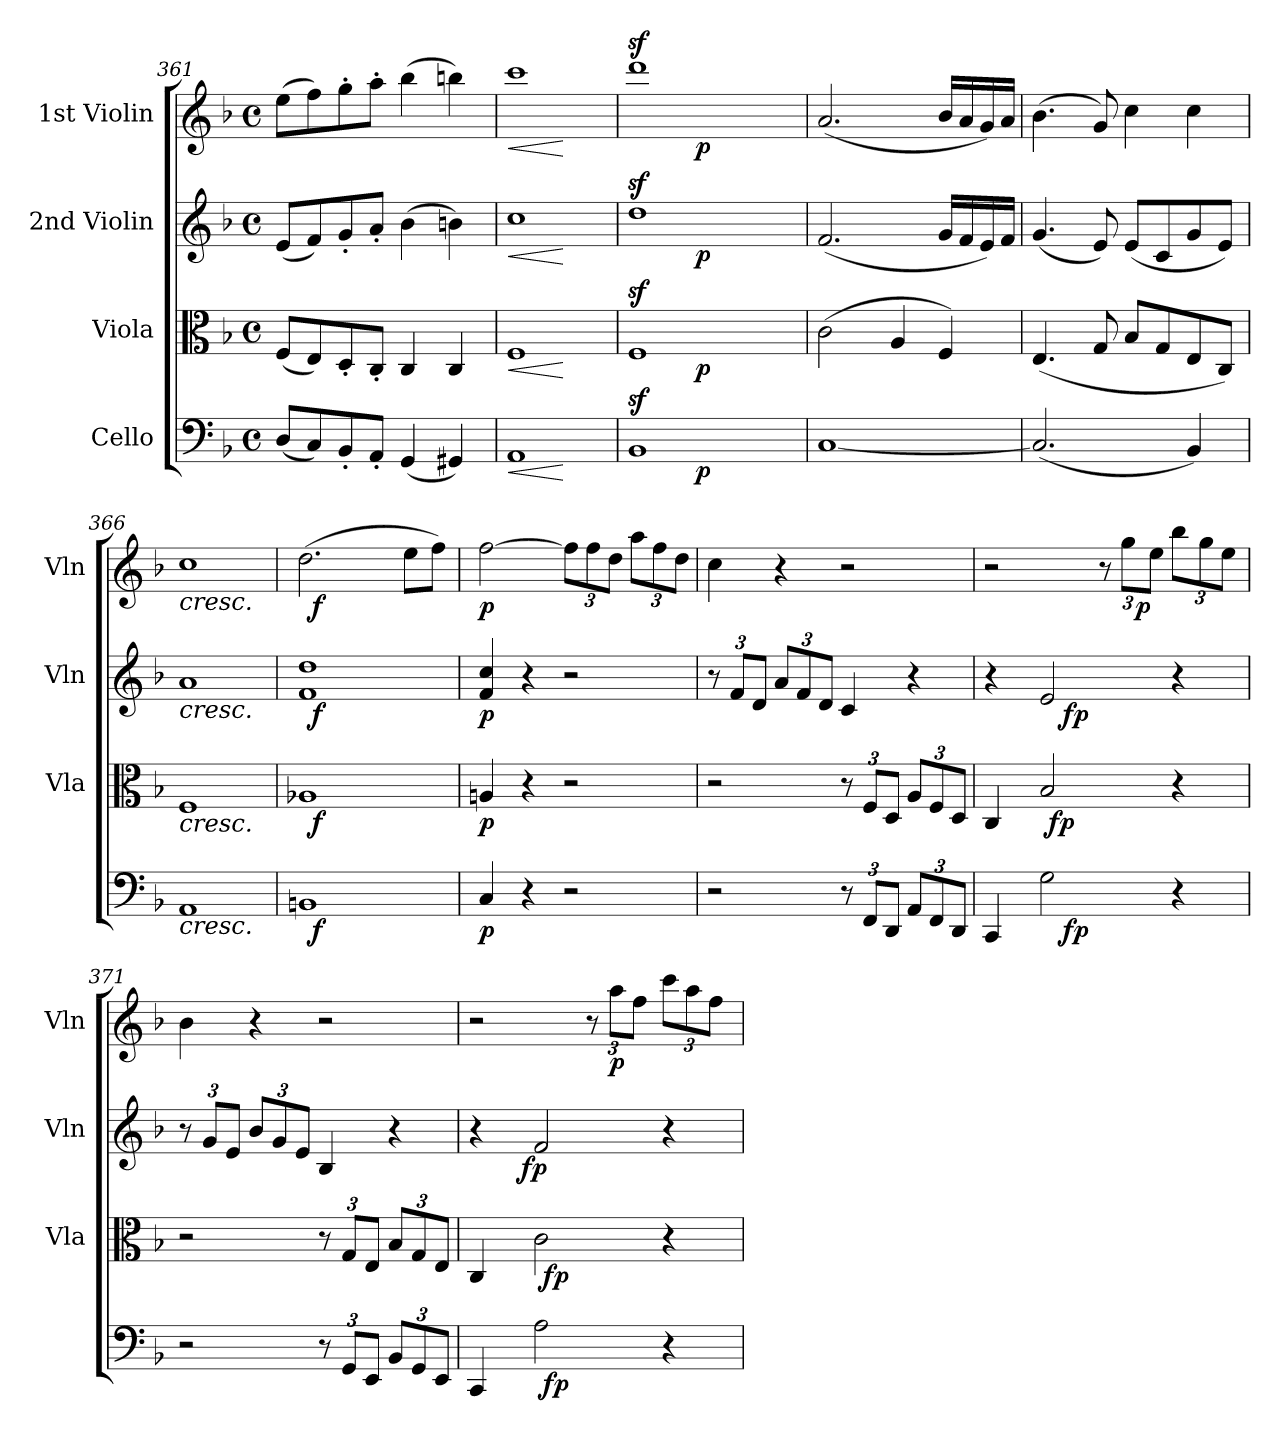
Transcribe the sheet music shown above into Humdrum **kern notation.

**kern	**dynam	**kern	**dynam	**kern	**dynam	**kern	**dynam
*part4	*part4	*part3	*part3	*part2	*part2	*part1	*part1
*staff4	*staff4	*staff3	*staff3	*staff2	*staff2	*staff1	*staff1
*I"Cello	*	*I"Viola	*	*I"2nd Violin	*	*I"1st Violin	*
*	*	*I'Vla	*	*I'Vln	*	*I'Vln	*
*clefF4	*	*clefC3	*	*clefG2	*	*clefG2	*
*k[b-]	*	*k[b-]	*	*k[b-]	*	*k[b-]	*
*F:	*	*F:	*	*F:	*	*F:	*
*M4/4	*	*M4/4	*	*M4/4	*	*M4/4	*
*met(c)	*	*met(c)	*	*met(c)	*	*met(c)	*
=361	=361	=361	=361	=361	=361	=361	=361
(8D/L	.	(8F/L	.	(8e/L	.	(8ee\L	.
8C/)	.	8E/)	.	8f/)	.	8ff\)	.
8BB-'</	.	8D'</	.	8g'</	.	8gg'>\	.
8AA'</J	.	8C'</J	.	8a'</J	.	8aa'>\J	.
(4GG/	.	4C/	.	(4b-\	.	(4bb-\	.
4GG#X/)	.	4C/	.	4bn\)	.	4bbn\)	.
!!LO:LB:g=z
=362	=362	=362	=362	=362	=362	=362	=362
!	!LO:HP:b	!	!LO:HP:b	!	!LO:HP:b	!	!LO:HP:b
1AA	<	1F	<	1cc	<	1ccc	<
.	[	.	[	.	[	.	[
=363	=363	=363	=363	=363	=363	=363	=363
*^	*	*^	*	*^	*	*^	*
1BB-z<	3ryy	.	1Fz<	3ryy	.	1ddz<	3ryy	.	1dddz<	3ryy	.
.	48ryy	.	.	48ryy	.	.	48ryy	.	.	48ryy	.
!	!	!LO:DY:b	!	!	!LO:DY:b	!	!	!LO:DY:b	!	!	!LO:DY:b
.	3ryy	p	.	3ryy	p	.	3ryy	p	.	3ryy	p
.	6...ryy	.	.	6...ryy	.	.	6...ryy	.	.	6...ryy	.
*v	*v	*	*	*	*	*v	*v	*	*v	*v	*
*	*	*v	*v	*	*	*	*	*
=364	=364	=364	=364	=364	=364	=364	=364
[1C	.	(2c\	.	(2.f/	.	(2.a/	.
.	.	4A/	.	.	.	.	.
.	.	4F/)	.	16g/LL	.	16b-/LL	.
.	.	.	.	16f/	.	16a/	.
.	.	.	.	16e/)	.	16g/)	.
.	.	.	.	16f/JJ	.	16a/JJ	.
=365	=365	=365	=365	=365	=365	=365	=365
(2.C/]	.	(4.E/	.	(4.g/	.	(4.b-\	.
.	.	8G/	.	8e/)	.	8g/)	.
.	.	8B-/L	.	(8e/L	.	4cc\	.
.	.	8G/	.	8c/	.	.	.
4BB-/)	.	8E/	.	8g/	.	4cc\	.
.	.	8C/J)	.	8e/J)	.	.	.
=366	=366	=366	=366	=366	=366	=366	=366
!	!	!	!	!	!	!LO:TX:b:i:t=cresc.	!
!	!	!	!	!LO:TX:b:i:t=cresc.	!	!	!
!	!	!LO:TX:b:i:t=cresc.	!	!	!	!	!
!LO:TX:b:i:t=cresc.	!	!	!	!	!	!	!
1AA	.	1F	.	1a	.	1cc	.
=367	=367	=367	=367	=367	=367	=367	=367
*^	*	*^	*	*^	*	*^	*
1BBn	24ryy	.	1A-X	24ryy	.	1f 1dd	24ryy	.	(2.dd\	24ryy	.
!	!	!LO:DY:b	!	!	!LO:DY:b	!	!	!LO:DY:b	!	!	!LO:DY:b
.	3%2ryy	f	.	3%2ryy	f	.	3%2ryy	f	.	3%2ryy	f
.	6..ryy	.	.	6..ryy	.	.	6..ryy	.	.	6..ryy	.
.	.	.	.	.	.	.	.	.	8ee\L	.	.
.	.	.	.	.	.	.	.	.	8ff\J)	.	.
=368	=368	=368	=368	=368	=368	=368	=368	=368	=368	=368	=368
!	!	!LO:DY:b	!	!	!LO:DY:b	!	!	!LO:DY:b	!	!	!LO:DY:b
*v	*v	*	*	*	*	*v	*v	*	*v	*v	*
*	*	*v	*v	*	*	*	*	*
4C/	p	4An/	p	4f/ 4cc/	p	[2ff\	p
4r	.	4r	.	4r	.	.	.
*	*	*	*	*	*	*Xbrackettup	*
2r	.	2r	.	2r	.	12ff\L]	.
.	.	.	.	.	.	12ff\	.
.	.	.	.	.	.	12dd\J	.
.	.	.	.	.	.	12aa\L	.
.	.	.	.	.	.	12ff\	.
.	.	.	.	.	.	12dd\J	.
=369	=369	=369	=369	=369	=369	=369	=369
*	*	*	*	*Xbrackettup	*	*	*
2r	.	2r	.	12r	.	4cc\	.
.	.	.	.	12f/L	.	.	.
.	.	.	.	12d/J	.	.	.
.	.	.	.	12a/L	.	4r	.
.	.	.	.	12f/	.	.	.
.	.	.	.	12d/J	.	.	.
*Xbrackettup	*	*Xbrackettup	*	*	*	*	*
12r	.	12r	.	4c/	.	2r	.
12FF/L	.	12F/L	.	.	.	.	.
12DD/J	.	12D/J	.	.	.	.	.
12AA/L	.	12A/L	.	4r	.	.	.
12FF/	.	12F/	.	.	.	.	.
12DD/J	.	12D/J	.	.	.	.	.
=370	=370	=370	=370	=370	=370	=370	=370
*^	*	*^	*	*^	*	*^	*
4CC/	4ryy	.	4C/	6ryy	.	4r	4ryy	.	2r	2ryy	.
.	.	.	.	12ryy	.	.	.	.	.	.	.
2G\	16ryy	.	2B-/	48ryy	.	2e/	16ryy	.	.	.	.
!	!	!	!	!	!LO:DY:b	!	!	!	!	!	!
.	.	.	.	3%2ryy	fp	.	.	.	.	.	.
!	!	!LO:DY:b	!	!	!	!	!	!LO:DY:b	!	!	!
.	2ryy	fp	.	.	.	.	2ryy	fp	.	.	.
.	.	.	.	.	.	.	.	.	12r	8ryy	.
.	.	.	.	.	.	.	.	.	12gg\L	.	.
!	!	!	!	!	!	!	!	!	!	!	!LO:DY:b
.	.	.	.	.	.	.	.	.	.	4.ryy	p
.	.	.	.	.	.	.	.	.	12ee\J	.	.
4r	.	.	4r	.	.	4r	.	.	12bb-\L	.	.
.	8.ryy	.	.	.	.	.	8.ryy	.	.	.	.
.	.	.	.	.	.	.	.	.	12gg\	.	.
.	.	.	.	.	.	.	.	.	12ee\J	.	.
.	.	.	.	24.ryy	.	.	.	.	.	.	.
*v	*v	*	*	*	*	*v	*v	*	*v	*v	*
*	*	*v	*v	*	*	*	*	*
=371	=371	=371	=371	=371	=371	=371	=371
2r	.	2r	.	12r	.	4b-\	.
.	.	.	.	12g/L	.	.	.
.	.	.	.	12e/J	.	.	.
.	.	.	.	12b-/L	.	4r	.
.	.	.	.	12g/	.	.	.
.	.	.	.	12e/J	.	.	.
12r	.	12r	.	4B-/	.	2r	.
12GG/L	.	12G/L	.	.	.	.	.
12EE/J	.	12E/J	.	.	.	.	.
12BB-/L	.	12B-/L	.	4r	.	.	.
12GG/	.	12G/	.	.	.	.	.
12EE/J	.	12E/J	.	.	.	.	.
!!LO:LB:g=z
=372	=372	=372	=372	=372	=372	=372	=372
*^	*	*^	*	*^	*	*	*
4CC/	6ryy	.	4C/	6ryy	.	4r	8..ryy	.	2r	.
.	12ryy	.	.	12ryy	.	.	.	.	.	.
!	!	!	!	!	!	!	!	!LO:DY:b	!	!
.	.	.	.	.	.	.	2ryy	fp	.	.
2A\	48ryy	.	2c\	48ryy	.	2f/	.	.	.	.
!	!	!LO:DY:b	!	!	!LO:DY:b	!	!	!	!	!
.	3%2ryy	fp	.	3%2ryy	fp	.	.	.	.	.
.	.	.	.	.	.	.	.	.	12r	.
!	!	!	!	!	!	!	!	!	!	!LO:DY:b
.	.	.	.	.	.	.	.	.	12aa\L	p
.	.	.	.	.	.	.	.	.	12ff\J	.
.	.	.	.	.	.	.	4ryy	.	.	.
4r	.	.	4r	.	.	4r	.	.	12ccc\L	.
.	.	.	.	.	.	.	.	.	12aa\	.
.	.	.	.	.	.	.	.	.	12ff\J	.
.	24.ryy	.	.	24.ryy	.	.	.	.	.	.
.	.	.	.	.	.	.	32ryy	.	.	.
*v	*v	*	*	*	*	*v	*v	*	*	*
*	*	*v	*v	*	*	*	*	*
=	=	=	=	=	=	=	=
*-	*-	*-	*-	*-	*-	*-	*-
